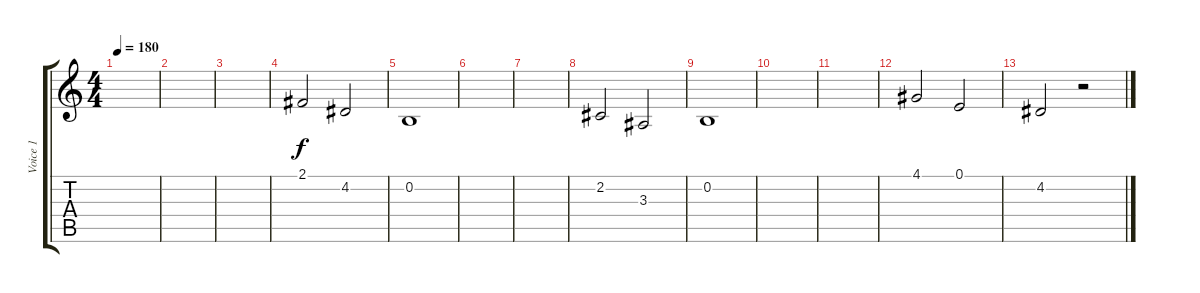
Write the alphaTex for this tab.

\track ("Voice 1" "Voice 1") {instrument lead8bassandlead}
\staff {score tabs}
\tuning (E4 B3 G3 D3 A2 E2) {hide}
\ts (4 4)
\tempo 180
\clef g2
\ks c
|
|
|
2.1.2 4.2.2 |
0.2.1 |
|
|
2.2.2 3.3.2 |
0.2.1 |
|
|
4.1.2 0.1.2 |
4.2.2 r.2
